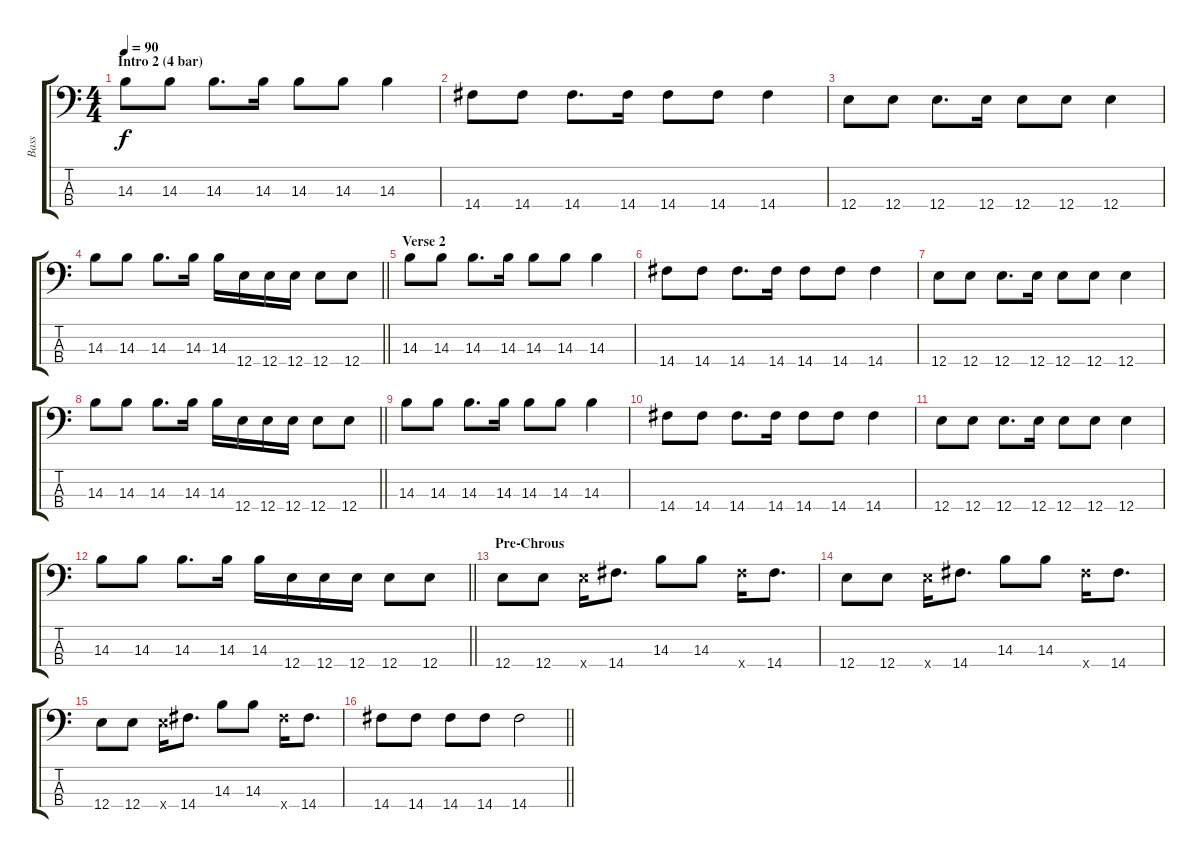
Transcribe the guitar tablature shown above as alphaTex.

\track ("Bass" "Bass") {instrument electricbassfinger}
\staff {score tabs}
\tuning (G2 D2 A1 E1) {hide}
\ts (4 4)
\section ("" "Intro 2 (4 bar)")
\tempo 90
\clef f4
\ks c
14.3.8{dy f} 14.3.8 14.3.8{d} 14.3.16 14.3.8 14.3.8 14.3.4 |
14.4.8 14.4.8 14.4.8{d} 14.4.16 14.4.8 14.4.8 14.4.4 |
12.4.8 12.4.8 12.4.8{d} 12.4.16 12.4.8 12.4.8 12.4.4 |
\barLineRight lightlight
14.3.8 14.3.8 14.3.8{d} 14.3.16 14.3.16 12.4.16 12.4.16 12.4.16 12.4.8 12.4.8 |
\section ("" "Verse 2")
14.3.8 14.3.8 14.3.8{d} 14.3.16 14.3.8 14.3.8 14.3.4 |
14.4.8 14.4.8 14.4.8{d} 14.4.16 14.4.8 14.4.8 14.4.4 |
12.4.8 12.4.8 12.4.8{d} 12.4.16 12.4.8 12.4.8 12.4.4 |
\barLineRight lightlight
14.3.8 14.3.8 14.3.8{d} 14.3.16 14.3.16 12.4.16 12.4.16 12.4.16 12.4.8 12.4.8 |
14.3.8 14.3.8 14.3.8{d} 14.3.16 14.3.8 14.3.8 14.3.4 |
14.4.8 14.4.8 14.4.8{d} 14.4.16 14.4.8 14.4.8 14.4.4 |
12.4.8 12.4.8 12.4.8{d} 12.4.16 12.4.8 12.4.8 12.4.4 |
\barLineRight lightlight
14.3.8 14.3.8 14.3.8{d} 14.3.16 14.3.16 12.4.16 12.4.16 12.4.16 12.4.8 12.4.8 |
\section ("" "Pre-Chrous")
12.4.8 12.4.8 12.4{x}.16 14.4.8{d} 14.3.8 14.3.8 14.4{x}.16 14.4.8{d} |
12.4.8 12.4.8 12.4{x}.16 14.4.8{d} 14.3.8 14.3.8 14.4{x}.16 14.4.8{d} |
12.4.8 12.4.8 12.4{x}.16 14.4.8{d} 14.3.8 14.3.8 14.4{x}.16 14.4.8{d} |
\barLineRight lightlight
14.4.8 14.4.8 14.4.8 14.4.8 14.4.2
